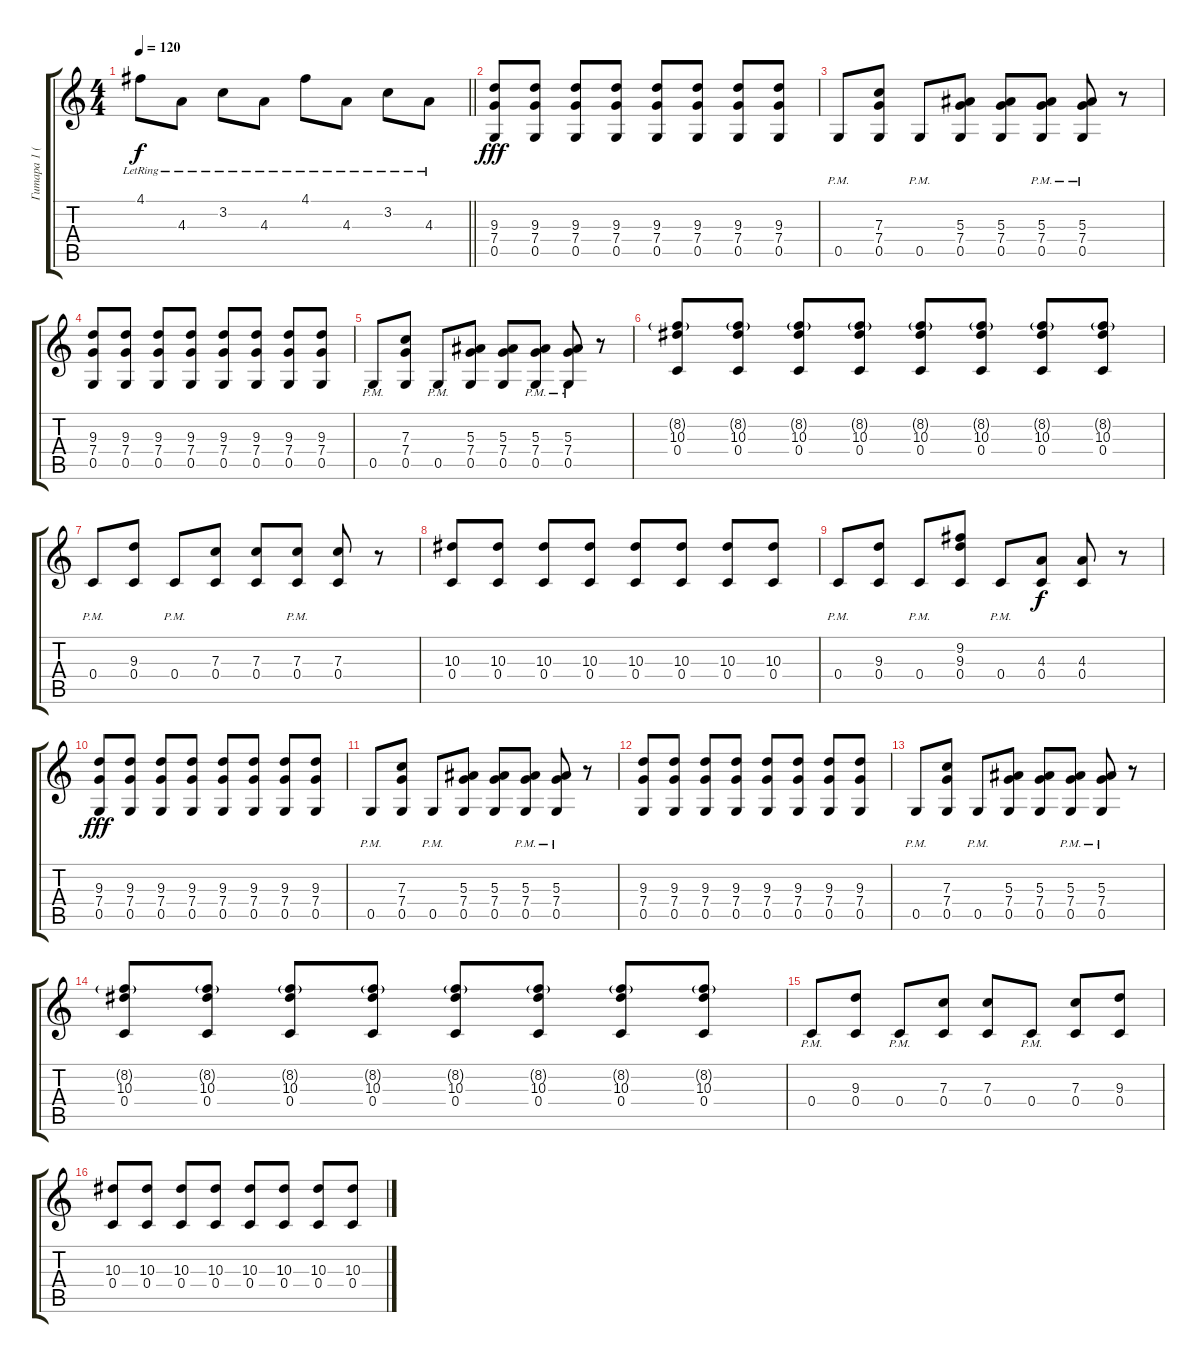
\track ("Гитара 1 (чистый)" "Гитара 1 (") {instrument electricguitarclean}
\staff {score tabs}
\tuning (D4 A3 F3 C3 G2 C2) {hide}
\ts (4 4)
\tempo 120
\clef g2
\barLineRight lightlight
\ks c
4.1{lr}.8{dy f} 4.3{lr}.8 3.2{lr}.8 4.3{lr}.8 4.1{lr}.8 4.3{lr}.8 3.2{lr}.8 4.3{lr}.8 |
\section ("" " ")
(9.3 7.4 0.5).8{dy fff} (9.3 7.4 0.5).8 (9.3 7.4 0.5).8 (9.3 7.4 0.5).8 (9.3 7.4 0.5).8 (9.3 7.4 0.5).8 (9.3 7.4 0.5).8 (9.3 7.4 0.5).8 |
0.5{pm}.8 (7.3 7.4 0.5).8 0.5{pm}.8 (5.3 7.4 0.5).8 (5.3 7.4 0.5).8 (5.3 7.4 0.5{pm}).8 (5.3 7.4 0.5{pm}).8 r.8 |
(9.3 7.4 0.5).8 (9.3 7.4 0.5).8 (9.3 7.4 0.5).8 (9.3 7.4 0.5).8 (9.3 7.4 0.5).8 (9.3 7.4 0.5).8 (9.3 7.4 0.5).8 (9.3 7.4 0.5).8 |
0.5{pm}.8 (7.3 7.4 0.5).8 0.5{pm}.8 (5.3 7.4 0.5).8 (5.3 7.4 0.5).8 (5.3 7.4 0.5{pm}).8 (5.3 7.4 0.5{pm}).8 r.8 |
(8.2{g} 10.3 0.4).8 (8.2{g} 10.3 0.4).8 (8.2{g} 10.3 0.4).8 (8.2{g} 10.3 0.4).8 (8.2{g} 10.3 0.4).8 (8.2{g} 10.3 0.4).8 (8.2{g} 10.3 0.4).8 (8.2{g} 10.3 0.4).8 |
0.4{pm}.8 (9.3 0.4).8 0.4{pm}.8 (7.3 0.4).8 (7.3 0.4).8 (7.3 0.4{pm}).8 (7.3 0.4).8 r.8 |
(10.3 0.4).8 (10.3 0.4).8 (10.3 0.4).8 (10.3 0.4).8 (10.3 0.4).8 (10.3 0.4).8 (10.3 0.4).8 (10.3 0.4).8 |
0.4{pm}.8 (9.3 0.4).8 0.4{pm}.8 (9.2 9.3 0.4).8 0.4{pm}.8 (4.3 0.4).8{dy f} (4.3 0.4).8 r.8 |
(9.3 7.4 0.5).8{dy fff} (9.3 7.4 0.5).8 (9.3 7.4 0.5).8 (9.3 7.4 0.5).8 (9.3 7.4 0.5).8 (9.3 7.4 0.5).8 (9.3 7.4 0.5).8 (9.3 7.4 0.5).8 |
0.5{pm}.8 (7.3 7.4 0.5).8 0.5{pm}.8 (5.3 7.4 0.5).8 (5.3 7.4 0.5).8 (5.3 7.4 0.5{pm}).8 (5.3 7.4 0.5{pm}).8 r.8 |
(9.3 7.4 0.5).8 (9.3 7.4 0.5).8 (9.3 7.4 0.5).8 (9.3 7.4 0.5).8 (9.3 7.4 0.5).8 (9.3 7.4 0.5).8 (9.3 7.4 0.5).8 (9.3 7.4 0.5).8 |
0.5{pm}.8 (7.3 7.4 0.5).8 0.5{pm}.8 (5.3 7.4 0.5).8 (5.3 7.4 0.5).8 (5.3 7.4 0.5{pm}).8 (5.3 7.4 0.5{pm}).8 r.8 |
(8.2{g} 10.3 0.4).8 (8.2{g} 10.3 0.4).8 (8.2{g} 10.3 0.4).8 (8.2{g} 10.3 0.4).8 (8.2{g} 10.3 0.4).8 (8.2{g} 10.3 0.4).8 (8.2{g} 10.3 0.4).8 (8.2{g} 10.3 0.4).8 |
0.4{pm}.8 (9.3 0.4).8 0.4{pm}.8 (7.3 0.4).8 (7.3 0.4).8 0.4{pm}.8 (7.3 0.4).8 (9.3 0.4).8 |
(10.3 0.4).8 (10.3 0.4).8 (10.3 0.4).8 (10.3 0.4).8 (10.3 0.4).8 (10.3 0.4).8 (10.3 0.4).8 (10.3 0.4).8
